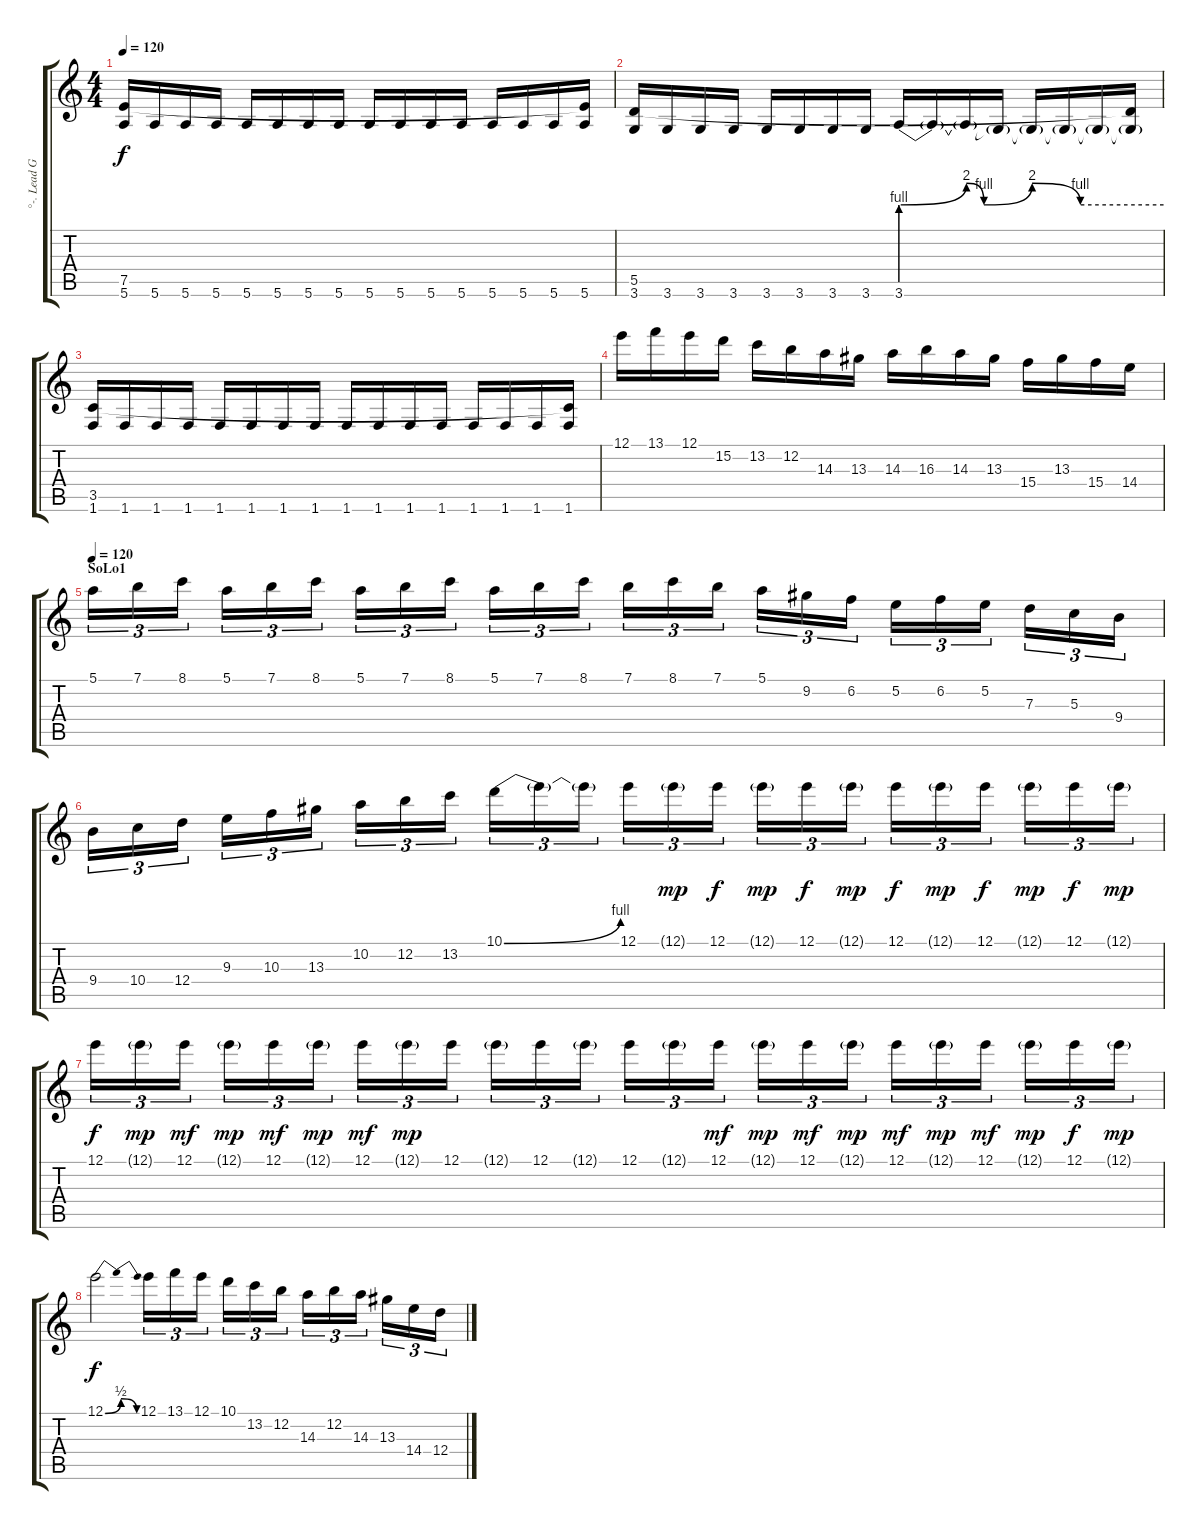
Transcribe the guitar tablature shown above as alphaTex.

\track ("°-. Lead GtR .-°" "°-. Lead G") {instrument acousticguitarsteel}
\staff {score tabs}
\tuning (E4 B3 G3 D3 A2 E2) {hide}
\ts (4 4)
\tempo 120
\clef g2
\ks c
(7.5 5.6).16{dy f} 5.6.16 5.6.16 5.6.16 5.6.16 5.6.16 5.6.16 5.6.16 5.6.16 5.6.16 5.6.16 5.6.16 5.6.16 5.6.16 5.6.16 (7.5{t} 5.6).16 |
(5.5 3.6).16 3.6.16 3.6.16 3.6.16 3.6.16 3.6.16 3.6.16 3.6.16 3.6{be (custom 0 4 15 8 19 4 30 8 41 4 60 4)}.16 3.6{t}.16 3.6{t}.16 3.6{t}.16 3.6{t}.16 3.6{t}.16 3.6{t}.16 (5.5{t} 3.6{t}).16 |
(3.5 1.6).16 1.6.16 1.6.16 1.6.16 1.6.16 1.6.16 1.6.16 1.6.16 1.6.16 1.6.16 1.6.16 1.6.16 1.6.16 1.6.16 1.6.16 (3.5{t} 1.6).16 |
12.1.16 13.1.16 12.1.16 15.2.16 13.2.16 12.2.16 14.3.16 13.3.16 14.3.16 16.3.16 14.3.16 13.3.16 15.4.16 13.3.16 15.4.16 14.4.16 |
\section ("" "SoLo1")
\tempo 120
5.1.16{tu (3 2) volume 15} 7.1.16{tu (3 2)} 8.1.16{tu (3 2)} 5.1.16{tu (3 2)} 7.1.16{tu (3 2)} 8.1.16{tu (3 2)} 5.1.16{tu (3 2)} 7.1.16{tu (3 2)} 8.1.16{tu (3 2)} 5.1.16{tu (3 2)} 7.1.16{tu (3 2)} 8.1.16{tu (3 2)} 7.1.16{tu (3 2)} 8.1.16{tu (3 2)} 7.1.16{tu (3 2)} 5.1.16{tu (3 2)} 9.2.16{tu (3 2)} 6.2.16{tu (3 2)} 5.2.16{tu (3 2)} 6.2.16{tu (3 2)} 5.2.16{tu (3 2)} 7.3.16{tu (3 2)} 5.3.16{tu (3 2)} 9.4.16{tu (3 2)} |
9.4.16{tu (3 2)} 10.4.16{tu (3 2)} 12.4.16{tu (3 2)} 9.3.16{tu (3 2)} 10.3.16{tu (3 2)} 13.3.16{tu (3 2)} 10.2.16{tu (3 2)} 12.2.16{tu (3 2)} 13.2.16{tu (3 2)} 10.1{be (bend 0 0 60 4)}.16{tu (3 2)} 10.1{t}.16{tu (3 2)} 10.1{t}.16{tu (3 2)} 12.1.16{tu (3 2)} 12.1{g}.16{tu (3 2) dy mp} 12.1.16{tu (3 2) dy f} 12.1{g}.16{tu (3 2) dy mp} 12.1.16{tu (3 2) dy f} 12.1{g}.16{tu (3 2) dy mp} 12.1.16{tu (3 2) dy f} 12.1{g}.16{tu (3 2) dy mp} 12.1.16{tu (3 2) dy f} 12.1{g}.16{tu (3 2) dy mp} 12.1.16{tu (3 2) dy f} 12.1{g}.16{tu (3 2) dy mp} |
12.1.16{tu (3 2) dy f balance 0} 12.1{g}.16{tu (3 2) dy mp} 12.1.16{tu (3 2) dy mf balance 16} 12.1{g}.16{tu (3 2) dy mp} 12.1.16{tu (3 2) dy mf balance 0} 12.1{g}.16{tu (3 2) dy mp} 12.1.16{tu (3 2) dy mf balance 16} 12.1{g}.16{tu (3 2) dy mp} 12.1.16{tu (3 2) balance 0} 12.1{g}.16{tu (3 2)} 12.1.16{tu (3 2) balance 16} 12.1{g}.16{tu (3 2)} 12.1.16{tu (3 2) balance 0} 12.1{g}.16{tu (3 2)} 12.1.16{tu (3 2) dy mf balance 16} 12.1{g}.16{tu (3 2) dy mp} 12.1.16{tu (3 2) dy mf balance 0} 12.1{g}.16{tu (3 2) dy mp} 12.1.16{tu (3 2) dy mf balance 16} 12.1{g}.16{tu (3 2) dy mp} 12.1.16{tu (3 2) dy mf balance 0} 12.1{g}.16{tu (3 2) dy mp} 12.1.16{tu (3 2) dy f balance 8} 12.1{g}.16{tu (3 2) dy mp} |
12.1{be (bendrelease 0 0 30 2 45 2 60 0)}.2{dy f} 12.1.16{tu (3 2)} 13.1.16{tu (3 2)} 12.1.16{tu (3 2)} 10.1.16{tu (3 2)} 13.2.16{tu (3 2)} 12.2.16{tu (3 2)} 14.3.16{tu (3 2)} 12.2.16{tu (3 2)} 14.3.16{tu (3 2)} 13.3.16{tu (3 2)} 14.4.16{tu (3 2)} 12.4.16{tu (3 2)}
